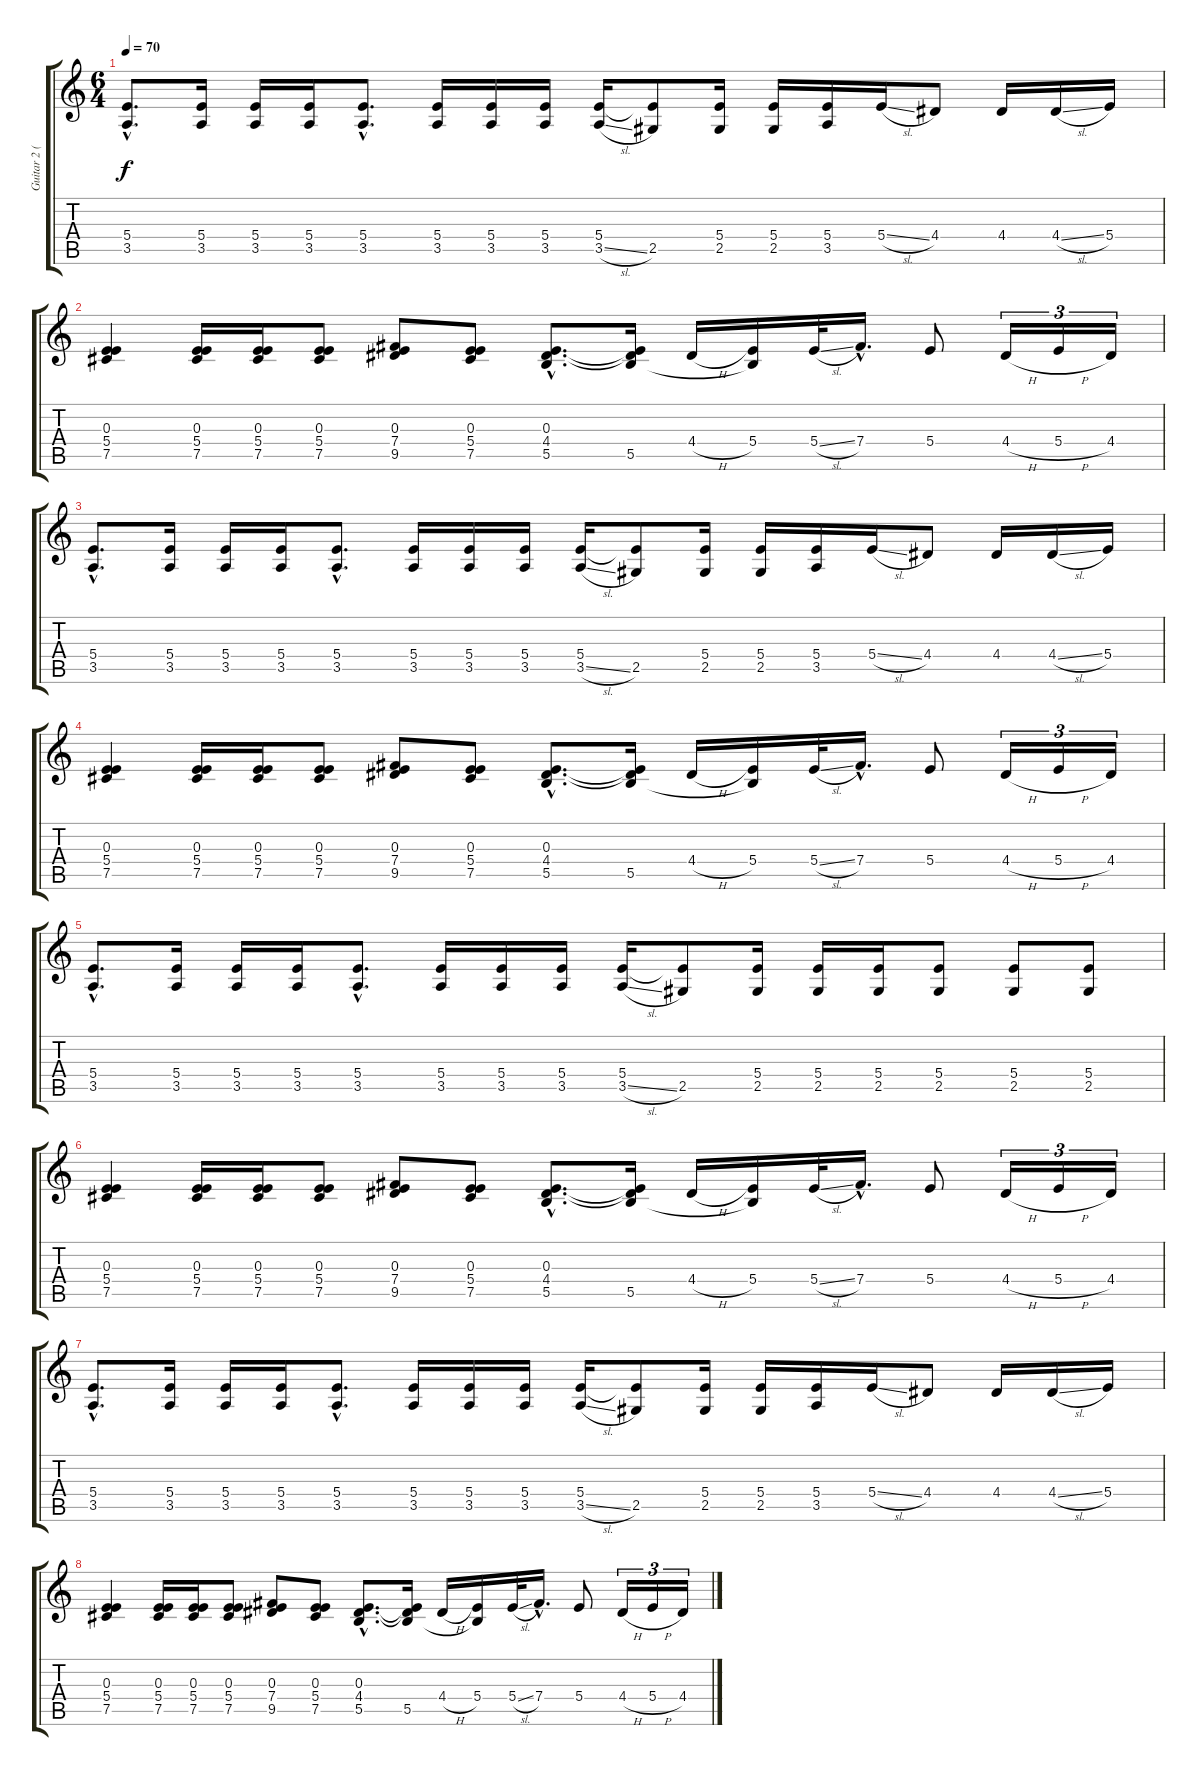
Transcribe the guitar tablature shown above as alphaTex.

\track ("Guitar 2 (Distortion)" "Guitar 2 (") {instrument distortionguitar}
\staff {score tabs}
\tuning (Db4 Ab3 E3 B2 Gb2 Db2) {hide}
\ts (6 4)
\tempo 70
\clef g2
\ks c
(5.4{hac} 3.5{hac}).8{d dy f} (5.4 3.5).16 (5.4 3.5).16 (5.4 3.5).16 (5.4{hac} 3.5{hac}).8{d} (5.4 3.5).16 (5.4 3.5).16 (5.4 3.5).16 (5.4 3.5{sl}).16 (5.4{t} 2.5).8 (5.4 2.5).16 (5.4 2.5).16 (5.4 3.5).16 5.4{sl}.16 4.4.8 4.4.16 4.4{sl}.16 5.4.16 |
(0.3 5.4 7.5).4 (0.3 5.4 7.5).16 (0.3 5.4 7.5).16 (0.3 5.4 7.5).8 (0.3 7.4 9.5).8 (0.3 5.4 7.5).8 (0.3{hac} 4.4{hac} 5.5{hac}).8{d} (0.3{t} 4.4{t} 5.5).16 4.4{h}.16 (5.4 5.5{t}).16 5.4{sl}.32 7.4{hac}.16{d} 5.4.8 4.4{h}.16{tu (3 2)} 5.4{h}.16{tu (3 2)} 4.4.16{tu (3 2)} |
(5.4{hac} 3.5{hac}).8{d} (5.4 3.5).16 (5.4 3.5).16 (5.4 3.5).16 (5.4{hac} 3.5{hac}).8{d} (5.4 3.5).16 (5.4 3.5).16 (5.4 3.5).16 (5.4 3.5{sl}).16 (5.4{t} 2.5).8 (5.4 2.5).16 (5.4 2.5).16 (5.4 3.5).16 5.4{sl}.16 4.4.8 4.4.16 4.4{sl}.16 5.4.16 |
(0.3 5.4 7.5).4 (0.3 5.4 7.5).16 (0.3 5.4 7.5).16 (0.3 5.4 7.5).8 (0.3 7.4 9.5).8 (0.3 5.4 7.5).8 (0.3{hac} 4.4{hac} 5.5{hac}).8{d} (0.3{t} 4.4{t} 5.5).16 4.4{h}.16 (5.4 5.5{t}).16 5.4{sl}.32 7.4{hac}.16{d} 5.4.8 4.4{h}.16{tu (3 2)} 5.4{h}.16{tu (3 2)} 4.4.16{tu (3 2)} |
(5.4{hac} 3.5{hac}).8{d} (5.4 3.5).16 (5.4 3.5).16 (5.4 3.5).16 (5.4{hac} 3.5{hac}).8{d} (5.4 3.5).16 (5.4 3.5).16 (5.4 3.5).16 (5.4 3.5{sl}).16 (5.4{t} 2.5).8 (5.4 2.5).16 (5.4 2.5).16 (5.4 2.5).16 (5.4 2.5).8 (5.4 2.5).8 (5.4 2.5).8 |
(0.3 5.4 7.5).4 (0.3 5.4 7.5).16 (0.3 5.4 7.5).16 (0.3 5.4 7.5).8 (0.3 7.4 9.5).8 (0.3 5.4 7.5).8 (0.3{hac} 4.4{hac} 5.5{hac}).8{d} (0.3{t} 4.4{t} 5.5).16 4.4{h}.16 (5.4 5.5{t}).16 5.4{sl}.32 7.4{hac}.16{d} 5.4.8 4.4{h}.16{tu (3 2)} 5.4{h}.16{tu (3 2)} 4.4.16{tu (3 2)} |
(5.4{hac} 3.5{hac}).8{d} (5.4 3.5).16 (5.4 3.5).16 (5.4 3.5).16 (5.4{hac} 3.5{hac}).8{d} (5.4 3.5).16 (5.4 3.5).16 (5.4 3.5).16 (5.4 3.5{sl}).16 (5.4{t} 2.5).8 (5.4 2.5).16 (5.4 2.5).16 (5.4 3.5).16 5.4{sl}.16 4.4.8 4.4.16 4.4{sl}.16 5.4.16 |
(0.3 5.4 7.5).4 (0.3 5.4 7.5).16 (0.3 5.4 7.5).16 (0.3 5.4 7.5).8 (0.3 7.4 9.5).8 (0.3 5.4 7.5).8 (0.3{hac} 4.4{hac} 5.5{hac}).8{d} (0.3{t} 4.4{t} 5.5).16 4.4{h}.16 (5.4 5.5{t}).16 5.4{sl}.32 7.4{hac}.16{d} 5.4.8 4.4{h}.16{tu (3 2)} 5.4{h}.16{tu (3 2)} 4.4.16{tu (3 2)}
